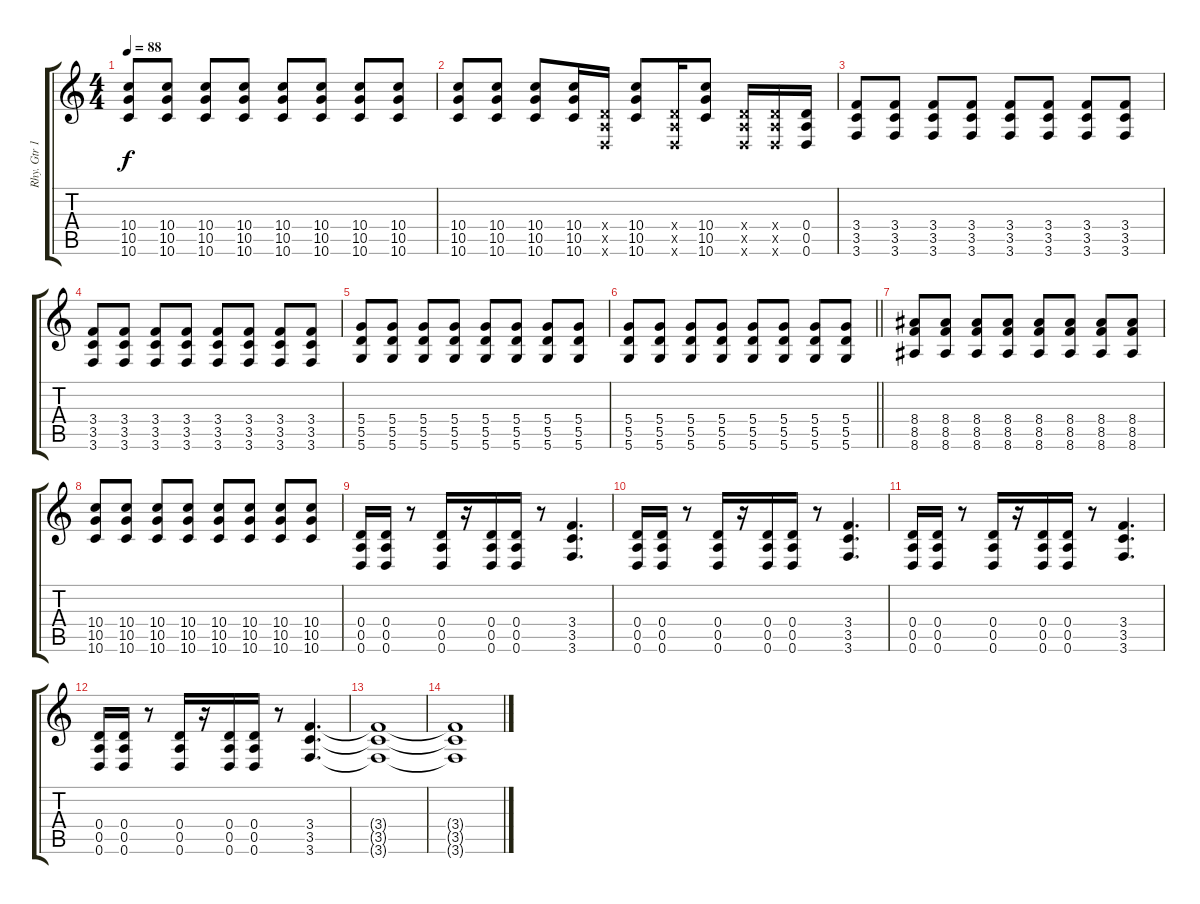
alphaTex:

\track ("Rhy. Gtr 1" "Rhy. Gtr 1") {instrument distortionguitar}
\staff {score tabs}
\tuning (E4 B3 G3 D3 A2 D2) {hide}
\ts (4 4)
\tempo 88
\clef g2
\ks c
(10.4 10.5 10.6).8{dy f} (10.4 10.5 10.6).8 (10.4 10.5 10.6).8 (10.4 10.5 10.6).8 (10.4 10.5 10.6).8 (10.4 10.5 10.6).8 (10.4 10.5 10.6).8 (10.4 10.5 10.6).8 |
(10.4 10.5 10.6).8 (10.4 10.5 10.6).8 (10.4 10.5 10.6).8 (10.4 10.5 10.6).16 (0.4{x} 0.5{x} 0.6{x}).16 (10.4 10.5 10.6).8 (0.4{x} 0.5{x} 0.6{x}).16 (10.4 10.5 10.6).8 (0.4{x} 0.5{x} 0.6{x}).16 (0.4{x} 0.5{x} 0.6{x}).16 (0.4 0.5 0.6).16 |
(3.4 3.5 3.6).8 (3.4 3.5 3.6).8 (3.4 3.5 3.6).8 (3.4 3.5 3.6).8 (3.4 3.5 3.6).8 (3.4 3.5 3.6).8 (3.4 3.5 3.6).8 (3.4 3.5 3.6).8 |
(3.4 3.5 3.6).8 (3.4 3.5 3.6).8 (3.4 3.5 3.6).8 (3.4 3.5 3.6).8 (3.4 3.5 3.6).8 (3.4 3.5 3.6).8 (3.4 3.5 3.6).8 (3.4 3.5 3.6).8 |
(5.4 5.5 5.6).8 (5.4 5.5 5.6).8 (5.4 5.5 5.6).8 (5.4 5.5 5.6).8 (5.4 5.5 5.6).8 (5.4 5.5 5.6).8 (5.4 5.5 5.6).8 (5.4 5.5 5.6).8 |
\barLineRight lightlight
(5.4 5.5 5.6).8 (5.4 5.5 5.6).8 (5.4 5.5 5.6).8 (5.4 5.5 5.6).8 (5.4 5.5 5.6).8 (5.4 5.5 5.6).8 (5.4 5.5 5.6).8 (5.4 5.5 5.6).8 |
\section ("" "")
(8.4 8.5 8.6).8 (8.4 8.5 8.6).8 (8.4 8.5 8.6).8 (8.4 8.5 8.6).8 (8.4 8.5 8.6).8 (8.4 8.5 8.6).8 (8.4 8.5 8.6).8 (8.4 8.5 8.6).8 |
(10.4 10.5 10.6).8 (10.4 10.5 10.6).8 (10.4 10.5 10.6).8 (10.4 10.5 10.6).8 (10.4 10.5 10.6).8 (10.4 10.5 10.6).8 (10.4 10.5 10.6).8 (10.4 10.5 10.6).8 |
(0.4 0.5 0.6).16 (0.4 0.5 0.6).16 r.8 (0.4 0.5 0.6).16 r.16 (0.4 0.5 0.6).16 (0.4 0.5 0.6).16 r.8 (3.4 3.5 3.6).4{d} |
(0.4 0.5 0.6).16 (0.4 0.5 0.6).16 r.8 (0.4 0.5 0.6).16 r.16 (0.4 0.5 0.6).16 (0.4 0.5 0.6).16 r.8 (3.4 3.5 3.6).4{d} |
(0.4 0.5 0.6).16 (0.4 0.5 0.6).16 r.8 (0.4 0.5 0.6).16 r.16 (0.4 0.5 0.6).16 (0.4 0.5 0.6).16 r.8 (3.4 3.5 3.6).4{d} |
(0.4 0.5 0.6).16 (0.4 0.5 0.6).16 r.8 (0.4 0.5 0.6).16 r.16 (0.4 0.5 0.6).16 (0.4 0.5 0.6).16 r.8 (3.4 3.5 3.6).4{d} |
(3.4{t} 3.5{t} 3.6{t}).1 |
(3.4{t} 3.5{t} 3.6{t}).1
